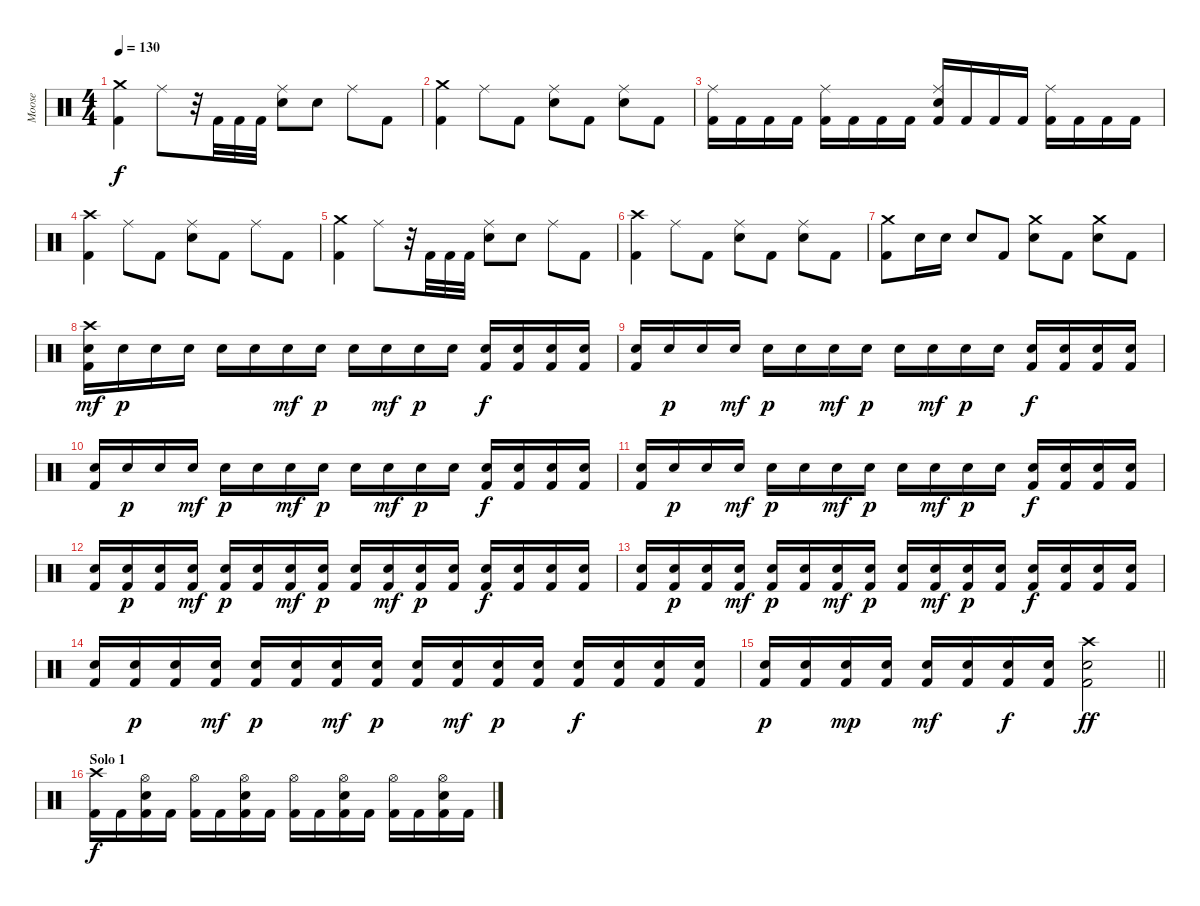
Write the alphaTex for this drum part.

\track ("Moose" "Moose") {instrument percussion}
\staff {score}
\articulation defaults
\ts (4 4)
\tempo 130
\clef neutral
\ks c
("Crash medium (hit)" "Kick (hit) 2").4{dy f} "Ride (middle)".8 r.32 "Kick (hit) 2".32 "Kick (hit) 2".32 "Kick (hit) 2".32 ("Ride (middle)" "Snare (hit) 2").8 "Snare (hit) 2".8 "Ride (middle)".8 "Kick (hit) 2".8 |
("Crash medium (hit)" "Kick (hit) 2").4 "Ride (middle)".8 "Kick (hit) 2".8 ("Ride (middle)" "Snare (hit) 2").8 "Kick (hit) 2".8 ("Ride (middle)" "Snare (hit) 2").8 "Kick (hit) 2".8 |
("Ride (middle)" "Kick (hit) 2").16 "Kick (hit) 2".16 "Kick (hit) 2".16 "Kick (hit) 2".16 ("Ride (middle)" "Kick (hit) 2").16 "Kick (hit) 2".16 "Kick (hit) 2".16 "Kick (hit) 2".16 ("Ride (middle)" "Snare (hit) 2" "Kick (hit) 2").16 "Kick (hit) 2".16 "Kick (hit) 2".16 "Kick (hit) 2".16 ("Ride (middle)" "Kick (hit) 2").16 "Kick (hit) 2".16 "Kick (hit) 2".16 "Kick (hit) 2".16 |
("Crash high (hit)" "Kick (hit) 2").4 "Ride (middle)".8 "Kick (hit) 2".8 ("Ride (middle)" "Snare (hit) 2").8 "Kick (hit) 2".8 "Ride (middle)".8 "Kick (hit) 2".8 |
("Crash medium (hit)" "Kick (hit) 2").4 "Ride (middle)".8 r.32 "Kick (hit) 2".32 "Kick (hit) 2".32 "Kick (hit) 2".32 ("Ride (middle)" "Snare (hit) 2").8 "Snare (hit) 2".8 "Ride (middle)".8 "Kick (hit) 2".8 |
("Crash high (hit)" "Kick (hit) 2").4 "Ride (middle)".8 "Kick (hit) 2".8 ("Ride (middle)" "Snare (hit) 2").8 "Kick (hit) 2".8 ("Ride (middle)" "Snare (hit) 2").8 "Kick (hit) 2".8 |
("Crash medium (hit)" "Kick (hit) 2").8 "Snare (hit) 2".16 "Snare (hit) 2".16 "Snare (hit) 2".8 "Kick (hit) 2".8 ("Crash medium (hit)" "Snare (hit) 2").8 "Kick (hit) 2".8 ("Crash medium (hit)" "Snare (hit) 2").8 "Kick (hit) 2".8 |
("Crash high (hit)" "Snare (hit) 2" "Kick (hit) 2").16{dy mf} "Snare (hit) 2".16{dy p} "Snare (hit) 2".16 "Snare (hit) 2".16 "Snare (hit) 2".16 "Snare (hit) 2".16 "Snare (hit) 2".16{dy mf} "Snare (hit) 2".16{dy p} "Snare (hit) 2".16 "Snare (hit) 2".16{dy mf} "Snare (hit) 2".16{dy p} "Snare (hit) 2".16 ("Snare (hit) 2" "Kick (hit) 2").16{dy f} ("Snare (hit) 2" "Kick (hit) 2").16 ("Snare (hit) 2" "Kick (hit) 2").16 ("Snare (hit) 2" "Kick (hit) 2").16 |
("Snare (hit) 2" "Kick (hit) 2").16 "Snare (hit) 2".16{dy p} "Snare (hit) 2".16 "Snare (hit) 2".16{dy mf} "Snare (hit) 2".16{dy p} "Snare (hit) 2".16 "Snare (hit) 2".16{dy mf} "Snare (hit) 2".16{dy p} "Snare (hit) 2".16 "Snare (hit) 2".16{dy mf} "Snare (hit) 2".16{dy p} "Snare (hit) 2".16 ("Snare (hit) 2" "Kick (hit) 2").16{dy f} ("Snare (hit) 2" "Kick (hit) 2").16 ("Snare (hit) 2" "Kick (hit) 2").16 ("Snare (hit) 2" "Kick (hit) 2").16 |
("Snare (hit) 2" "Kick (hit) 2").16 "Snare (hit) 2".16{dy p} "Snare (hit) 2".16 "Snare (hit) 2".16{dy mf} "Snare (hit) 2".16{dy p} "Snare (hit) 2".16 "Snare (hit) 2".16{dy mf} "Snare (hit) 2".16{dy p} "Snare (hit) 2".16 "Snare (hit) 2".16{dy mf} "Snare (hit) 2".16{dy p} "Snare (hit) 2".16 ("Snare (hit) 2" "Kick (hit) 2").16{dy f} ("Snare (hit) 2" "Kick (hit) 2").16 ("Snare (hit) 2" "Kick (hit) 2").16 ("Snare (hit) 2" "Kick (hit) 2").16 |
("Snare (hit) 2" "Kick (hit) 2").16 "Snare (hit) 2".16{dy p} "Snare (hit) 2".16 "Snare (hit) 2".16{dy mf} "Snare (hit) 2".16{dy p} "Snare (hit) 2".16 "Snare (hit) 2".16{dy mf} "Snare (hit) 2".16{dy p} "Snare (hit) 2".16 "Snare (hit) 2".16{dy mf} "Snare (hit) 2".16{dy p} "Snare (hit) 2".16 ("Snare (hit) 2" "Kick (hit) 2").16{dy f} ("Snare (hit) 2" "Kick (hit) 2").16 ("Snare (hit) 2" "Kick (hit) 2").16 ("Snare (hit) 2" "Kick (hit) 2").16 |
("Snare (hit) 2" "Kick (hit) 2").16 ("Snare (hit) 2" "Kick (hit) 2").16{dy p} ("Snare (hit) 2" "Kick (hit) 2").16 ("Snare (hit) 2" "Kick (hit) 2").16{dy mf} ("Snare (hit) 2" "Kick (hit) 2").16{dy p} ("Snare (hit) 2" "Kick (hit) 2").16 ("Snare (hit) 2" "Kick (hit) 2").16{dy mf} ("Snare (hit) 2" "Kick (hit) 2").16{dy p} ("Snare (hit) 2" "Kick (hit) 2").16 ("Snare (hit) 2" "Kick (hit) 2").16{dy mf} ("Snare (hit) 2" "Kick (hit) 2").16{dy p} ("Snare (hit) 2" "Kick (hit) 2").16 ("Snare (hit) 2" "Kick (hit) 2").16{dy f} ("Snare (hit) 2" "Kick (hit) 2").16 ("Snare (hit) 2" "Kick (hit) 2").16 ("Snare (hit) 2" "Kick (hit) 2").16 |
("Snare (hit) 2" "Kick (hit) 2").16 ("Snare (hit) 2" "Kick (hit) 2").16{dy p} ("Snare (hit) 2" "Kick (hit) 2").16 ("Snare (hit) 2" "Kick (hit) 2").16{dy mf} ("Snare (hit) 2" "Kick (hit) 2").16{dy p} ("Snare (hit) 2" "Kick (hit) 2").16 ("Snare (hit) 2" "Kick (hit) 2").16{dy mf} ("Snare (hit) 2" "Kick (hit) 2").16{dy p} ("Snare (hit) 2" "Kick (hit) 2").16 ("Snare (hit) 2" "Kick (hit) 2").16{dy mf} ("Snare (hit) 2" "Kick (hit) 2").16{dy p} ("Snare (hit) 2" "Kick (hit) 2").16 ("Snare (hit) 2" "Kick (hit) 2").16{dy f} ("Snare (hit) 2" "Kick (hit) 2").16 ("Snare (hit) 2" "Kick (hit) 2").16 ("Snare (hit) 2" "Kick (hit) 2").16 |
("Snare (hit) 2" "Kick (hit) 2").16 ("Snare (hit) 2" "Kick (hit) 2").16{dy p} ("Snare (hit) 2" "Kick (hit) 2").16 ("Snare (hit) 2" "Kick (hit) 2").16{dy mf} ("Snare (hit) 2" "Kick (hit) 2").16{dy p} ("Snare (hit) 2" "Kick (hit) 2").16 ("Snare (hit) 2" "Kick (hit) 2").16{dy mf} ("Snare (hit) 2" "Kick (hit) 2").16{dy p} ("Snare (hit) 2" "Kick (hit) 2").16 ("Snare (hit) 2" "Kick (hit) 2").16{dy mf} ("Snare (hit) 2" "Kick (hit) 2").16{dy p} ("Snare (hit) 2" "Kick (hit) 2").16 ("Snare (hit) 2" "Kick (hit) 2").16{dy f} ("Snare (hit) 2" "Kick (hit) 2").16 ("Snare (hit) 2" "Kick (hit) 2").16 ("Snare (hit) 2" "Kick (hit) 2").16 |
\barLineRight lightlight
("Snare (hit) 2" "Kick (hit) 2").16{dy p} ("Snare (hit) 2" "Kick (hit) 2").16 ("Snare (hit) 2" "Kick (hit) 2").16{dy mp} ("Snare (hit) 2" "Kick (hit) 2").16 ("Snare (hit) 2" "Kick (hit) 2").16{dy mf} ("Snare (hit) 2" "Kick (hit) 2").16 ("Snare (hit) 2" "Kick (hit) 2").16{dy f} ("Snare (hit) 2" "Kick (hit) 2").16 ("Crash high (hit)" "Snare (hit) 2" "Kick (hit) 2").2{dy ff} |
\section ("" "Solo 1")
("Crash high (hit)" "Kick (hit) 2").16{dy f} "Kick (hit) 2".16 ("Hi-Hat (open)" "Snare (hit) 2" "Kick (hit) 2").16 "Kick (hit) 2".16 ("Hi-Hat (open)" "Kick (hit) 2").16 "Kick (hit) 2".16 ("Hi-Hat (open)" "Snare (hit) 2" "Kick (hit) 2").16 "Kick (hit) 2".16 ("Hi-Hat (open)" "Kick (hit) 2").16 "Kick (hit) 2".16 ("Hi-Hat (open)" "Snare (hit) 2" "Kick (hit) 2").16 "Kick (hit) 2".16 ("Hi-Hat (open)" "Kick (hit) 2").16 "Kick (hit) 2".16 ("Hi-Hat (open)" "Snare (hit) 2" "Kick (hit) 2").16 "Kick (hit) 2".16
